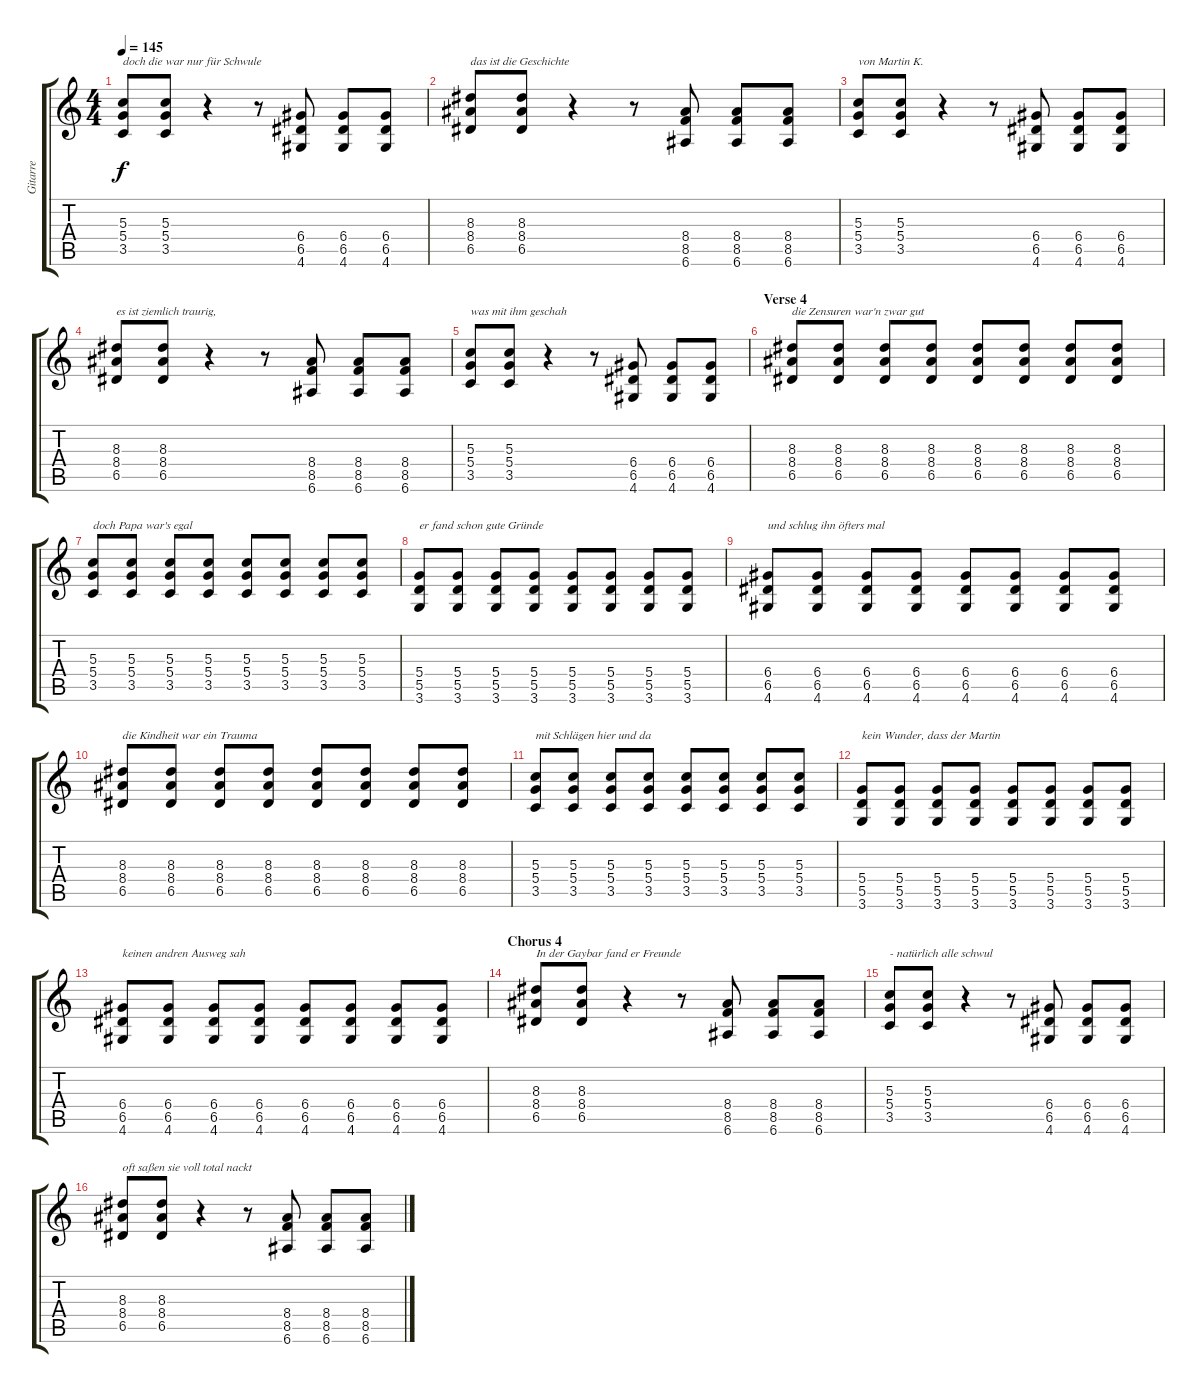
\track ("Gitarre" "Gitarre") {instrument distortionguitar}
\staff {score tabs}
\tuning (E4 B3 G3 D3 A2 E2) {hide}
\ts (4 4)
\tempo 145
\clef g2
\ks c
(5.3 5.4 3.5).8{txt "doch die war nur für Schwule" dy f} (5.3 5.4 3.5).8 r.4 r.8 (6.4 6.5 4.6).8 (6.4 6.5 4.6).8 (6.4 6.5 4.6).8 |
(8.3 8.4 6.5).8{txt "das ist die Geschichte"} (8.3 8.4 6.5).8 r.4 r.8 (8.4 8.5 6.6).8 (8.4 8.5 6.6).8 (8.4 8.5 6.6).8 |
(5.3 5.4 3.5).8{txt "von Martin K."} (5.3 5.4 3.5).8 r.4 r.8 (6.4 6.5 4.6).8 (6.4 6.5 4.6).8 (6.4 6.5 4.6).8 |
(8.3 8.4 6.5).8{txt "es ist ziemlich traurig,"} (8.3 8.4 6.5).8 r.4 r.8 (8.4 8.5 6.6).8 (8.4 8.5 6.6).8 (8.4 8.5 6.6).8 |
(5.3 5.4 3.5).8{txt "was mit ihm geschah"} (5.3 5.4 3.5).8 r.4 r.8 (6.4 6.5 4.6).8 (6.4 6.5 4.6).8 (6.4 6.5 4.6).8 |
\section ("" "Verse 4")
(8.3 8.4 6.5).8{txt "die Zensuren war'n zwar gut"} (8.3 8.4 6.5).8 (8.3 8.4 6.5).8 (8.3 8.4 6.5).8 (8.3 8.4 6.5).8 (8.3 8.4 6.5).8 (8.3 8.4 6.5).8 (8.3 8.4 6.5).8 |
(5.3 5.4 3.5).8{txt "doch Papa war's egal"} (5.3 5.4 3.5).8 (5.3 5.4 3.5).8 (5.3 5.4 3.5).8 (5.3 5.4 3.5).8 (5.3 5.4 3.5).8 (5.3 5.4 3.5).8 (5.3 5.4 3.5).8 |
(5.4 5.5 3.6).8{txt "er fand schon gute Gründe"} (5.4 5.5 3.6).8 (5.4 5.5 3.6).8 (5.4 5.5 3.6).8 (5.4 5.5 3.6).8 (5.4 5.5 3.6).8 (5.4 5.5 3.6).8 (5.4 5.5 3.6).8 |
(6.4 6.5 4.6).8{txt "und schlug ihn öfters mal"} (6.4 6.5 4.6).8 (6.4 6.5 4.6).8 (6.4 6.5 4.6).8 (6.4 6.5 4.6).8 (6.4 6.5 4.6).8 (6.4 6.5 4.6).8 (6.4 6.5 4.6).8 |
(8.3 8.4 6.5).8{txt "die Kindheit war ein Trauma"} (8.3 8.4 6.5).8 (8.3 8.4 6.5).8 (8.3 8.4 6.5).8 (8.3 8.4 6.5).8 (8.3 8.4 6.5).8 (8.3 8.4 6.5).8 (8.3 8.4 6.5).8 |
(5.3 5.4 3.5).8{txt "mit Schlägen hier und da"} (5.3 5.4 3.5).8 (5.3 5.4 3.5).8 (5.3 5.4 3.5).8 (5.3 5.4 3.5).8 (5.3 5.4 3.5).8 (5.3 5.4 3.5).8 (5.3 5.4 3.5).8 |
(5.4 5.5 3.6).8{txt "kein Wunder, dass der Martin"} (5.4 5.5 3.6).8 (5.4 5.5 3.6).8 (5.4 5.5 3.6).8 (5.4 5.5 3.6).8 (5.4 5.5 3.6).8 (5.4 5.5 3.6).8 (5.4 5.5 3.6).8 |
(6.4 6.5 4.6).8{txt "keinen andren Ausweg sah"} (6.4 6.5 4.6).8 (6.4 6.5 4.6).8 (6.4 6.5 4.6).8 (6.4 6.5 4.6).8 (6.4 6.5 4.6).8 (6.4 6.5 4.6).8 (6.4 6.5 4.6).8 |
\section ("" "Chorus 4")
(8.3 8.4 6.5).8{txt "In der Gaybar fand er Freunde"} (8.3 8.4 6.5).8 r.4 r.8 (8.4 8.5 6.6).8 (8.4 8.5 6.6).8 (8.4 8.5 6.6).8 |
(5.3 5.4 3.5).8{txt "- natürlich alle schwul"} (5.3 5.4 3.5).8 r.4 r.8 (6.4 6.5 4.6).8 (6.4 6.5 4.6).8 (6.4 6.5 4.6).8 |
(8.3 8.4 6.5).8{txt "oft saßen sie voll total nackt"} (8.3 8.4 6.5).8 r.4 r.8 (8.4 8.5 6.6).8 (8.4 8.5 6.6).8 (8.4 8.5 6.6).8
